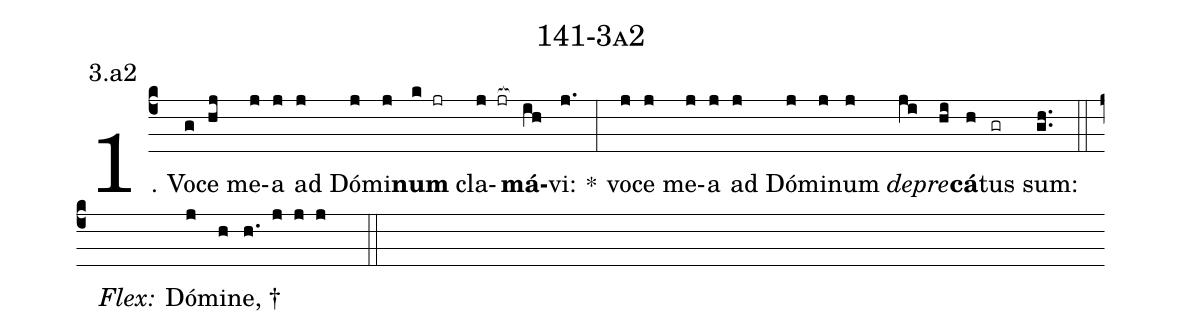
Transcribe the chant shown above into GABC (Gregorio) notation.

name: 141-3a2;
annotation: 3.a2;
%%
(c4)1. Vo(g)ce(hj) me(j)a(j) ad(j) Dó(j)mi(j)<b>num</b>(k jr) cla(j jr[ocb:1{])<b>má</b>(ih[ocb:0}])vi:(j.) *(:) vo(j)ce(j) me(j)a(j) ad(j) Dó(j)mi(j)num(j) <i>de</i>(ji)<i>pre</i>(hi)<b>cá</b>(h)tus(gr) sum:(gh..) (::)
<i>Flex:</i>()  Dó(j)mi(h)ne, †(h. j j j  ::)
